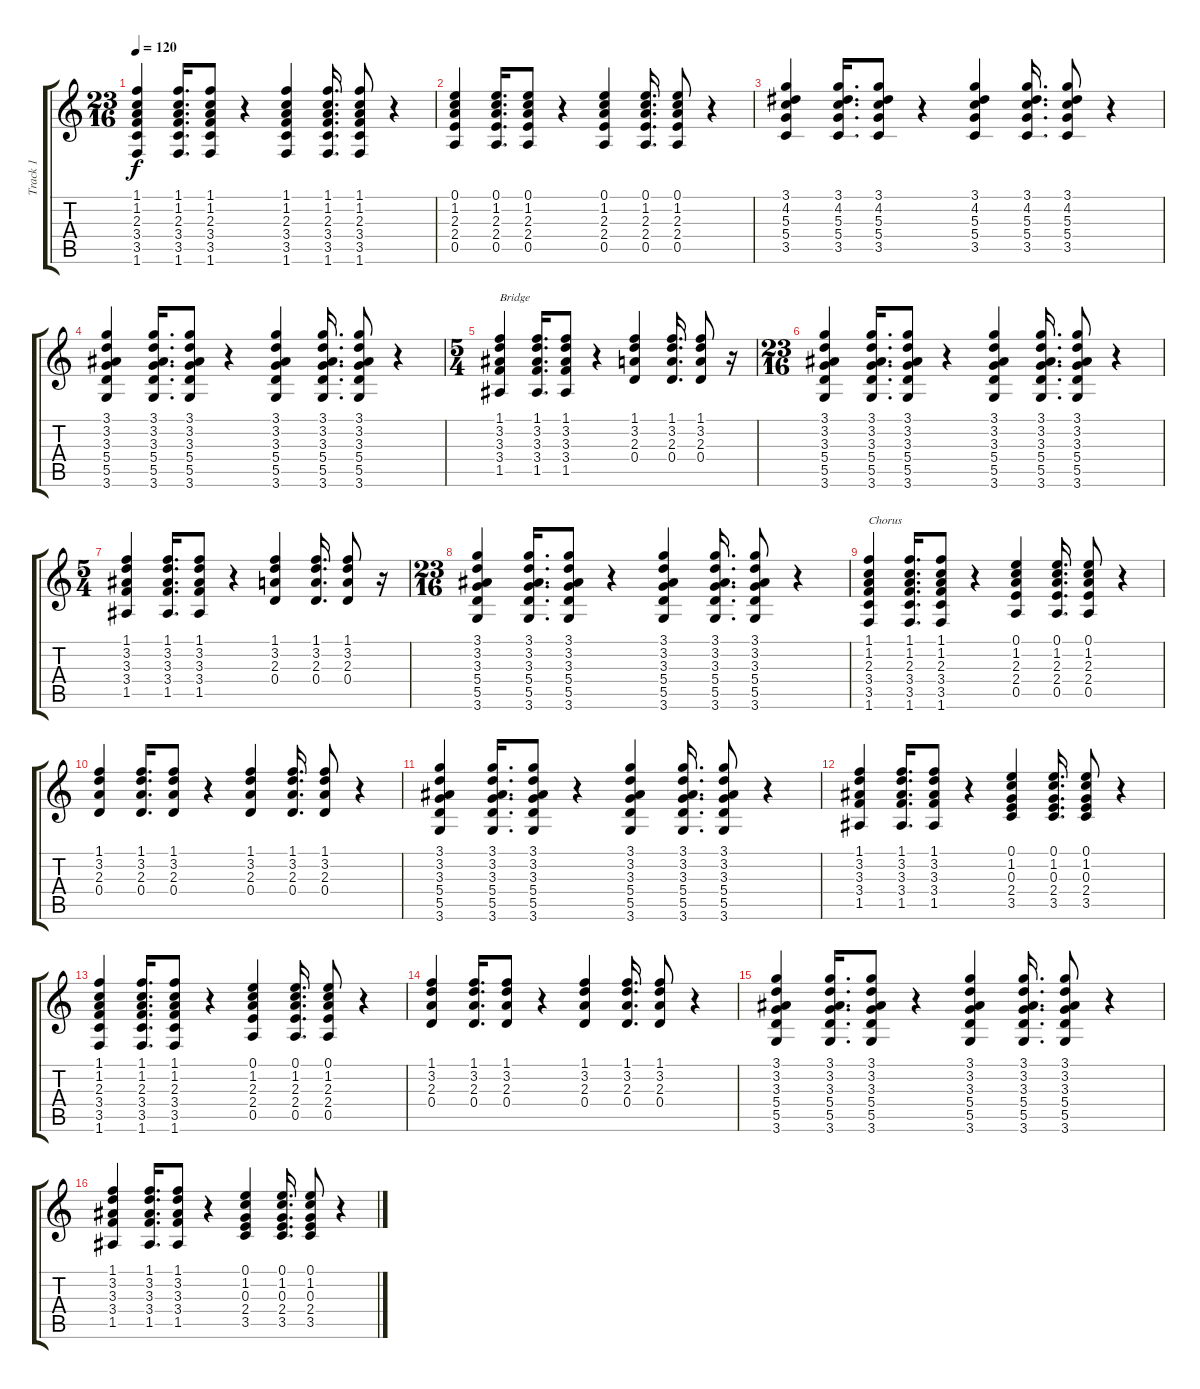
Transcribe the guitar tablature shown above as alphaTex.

\track ("Track 1" "Track 1") {instrument acousticguitarsteel}
\staff {score tabs}
\tuning (E4 B3 G3 D3 A2 E2) {hide}
\ts (23 16)
\tempo 120
\clef g2
\ks c
(1.1 1.2 2.3 3.4 3.5 1.6).4{dy f} (1.1 1.2 2.3 3.4 3.5 1.6).16{d} (1.1 1.2 2.3 3.4 3.5 1.6).8 r.4 (1.1 1.2 2.3 3.4 3.5 1.6).4 (1.1 1.2 2.3 3.4 3.5 1.6).16{d} (1.1 1.2 2.3 3.4 3.5 1.6).8 r.4 |
(0.1 1.2 2.3 2.4 0.5).4 (0.1 1.2 2.3 2.4 0.5).16{d} (0.1 1.2 2.3 2.4 0.5).8 r.4 (0.1 1.2 2.3 2.4 0.5).4 (0.1 1.2 2.3 2.4 0.5).16{d} (0.1 1.2 2.3 2.4 0.5).8 r.4 |
(3.1 4.2 5.3 5.4 3.5).4 (3.1 4.2 5.3 5.4 3.5).16{d} (3.1 4.2 5.3 5.4 3.5).8 r.4 (3.1 4.2 5.3 5.4 3.5).4 (3.1 4.2 5.3 5.4 3.5).16{d} (3.1 4.2 5.3 5.4 3.5).8 r.4 |
(3.1 3.2 3.3 5.4 5.5 3.6).4 (3.1 3.2 3.3 5.4 5.5 3.6).16{d} (3.1 3.2 3.3 5.4 5.5 3.6).8 r.4 (3.1 3.2 3.3 5.4 5.5 3.6).4 (3.1 3.2 3.3 5.4 5.5 3.6).16{d} (3.1 3.2 3.3 5.4 5.5 3.6).8 r.4 |
\ts (5 4)
(1.1 3.2 3.3 3.4 1.5).4{txt "Bridge"} (1.1 3.2 3.3 3.4 1.5).16{d} (1.1 3.2 3.3 3.4 1.5).8 r.4 (1.1 3.2 2.3 0.4).4 (1.1 3.2 2.3 0.4).16{d} (1.1 3.2 2.3 0.4).8 r.16 |
\ts (23 16)
(3.1 3.2 3.3 5.4 5.5 3.6).4 (3.1 3.2 3.3 5.4 5.5 3.6).16{d} (3.1 3.2 3.3 5.4 5.5 3.6).8 r.4 (3.1 3.2 3.3 5.4 5.5 3.6).4 (3.1 3.2 3.3 5.4 5.5 3.6).16{d} (3.1 3.2 3.3 5.4 5.5 3.6).8 r.4 |
\ts (5 4)
(1.1 3.2 3.3 3.4 1.5).4 (1.1 3.2 3.3 3.4 1.5).16{d} (1.1 3.2 3.3 3.4 1.5).8 r.4 (1.1 3.2 2.3 0.4).4 (1.1 3.2 2.3 0.4).16{d} (1.1 3.2 2.3 0.4).8 r.16 |
\ts (23 16)
(3.1 3.2 3.3 5.4 5.5 3.6).4 (3.1 3.2 3.3 5.4 5.5 3.6).16{d} (3.1 3.2 3.3 5.4 5.5 3.6).8 r.4 (3.1 3.2 3.3 5.4 5.5 3.6).4 (3.1 3.2 3.3 5.4 5.5 3.6).16{d} (3.1 3.2 3.3 5.4 5.5 3.6).8 r.4 |
(1.1 1.2 2.3 3.4 3.5 1.6).4{txt "Chorus"} (1.1 1.2 2.3 3.4 3.5 1.6).16{d} (1.1 1.2 2.3 3.4 3.5 1.6).8 r.4 (0.1 1.2 2.3 2.4 0.5).4 (0.1 1.2 2.3 2.4 0.5).16{d} (0.1 1.2 2.3 2.4 0.5).8 r.4 |
(1.1 3.2 2.3 0.4).4 (1.1 3.2 2.3 0.4).16{d} (1.1 3.2 2.3 0.4).8 r.4 (1.1 3.2 2.3 0.4).4 (1.1 3.2 2.3 0.4).16{d} (1.1 3.2 2.3 0.4).8 r.4 |
(3.1 3.2 3.3 5.4 5.5 3.6).4 (3.1 3.2 3.3 5.4 5.5 3.6).16{d} (3.1 3.2 3.3 5.4 5.5 3.6).8 r.4 (3.1 3.2 3.3 5.4 5.5 3.6).4 (3.1 3.2 3.3 5.4 5.5 3.6).16{d} (3.1 3.2 3.3 5.4 5.5 3.6).8 r.4 |
(1.1 3.2 3.3 3.4 1.5).4 (1.1 3.2 3.3 3.4 1.5).16{d} (1.1 3.2 3.3 3.4 1.5).8 r.4 (0.1 1.2 0.3 2.4 3.5).4 (0.1 1.2 0.3 2.4 3.5).16{d} (0.1 1.2 0.3 2.4 3.5).8 r.4 |
(1.1 1.2 2.3 3.4 3.5 1.6).4 (1.1 1.2 2.3 3.4 3.5 1.6).16{d} (1.1 1.2 2.3 3.4 3.5 1.6).8 r.4 (0.1 1.2 2.3 2.4 0.5).4 (0.1 1.2 2.3 2.4 0.5).16{d} (0.1 1.2 2.3 2.4 0.5).8 r.4 |
(1.1 3.2 2.3 0.4).4 (1.1 3.2 2.3 0.4).16{d} (1.1 3.2 2.3 0.4).8 r.4 (1.1 3.2 2.3 0.4).4 (1.1 3.2 2.3 0.4).16{d} (1.1 3.2 2.3 0.4).8 r.4 |
(3.1 3.2 3.3 5.4 5.5 3.6).4 (3.1 3.2 3.3 5.4 5.5 3.6).16{d} (3.1 3.2 3.3 5.4 5.5 3.6).8 r.4 (3.1 3.2 3.3 5.4 5.5 3.6).4 (3.1 3.2 3.3 5.4 5.5 3.6).16{d} (3.1 3.2 3.3 5.4 5.5 3.6).8 r.4 |
(1.1 3.2 3.3 3.4 1.5).4 (1.1 3.2 3.3 3.4 1.5).16{d} (1.1 3.2 3.3 3.4 1.5).8 r.4 (0.1 1.2 0.3 2.4 3.5).4 (0.1 1.2 0.3 2.4 3.5).16{d} (0.1 1.2 0.3 2.4 3.5).8 r.4
